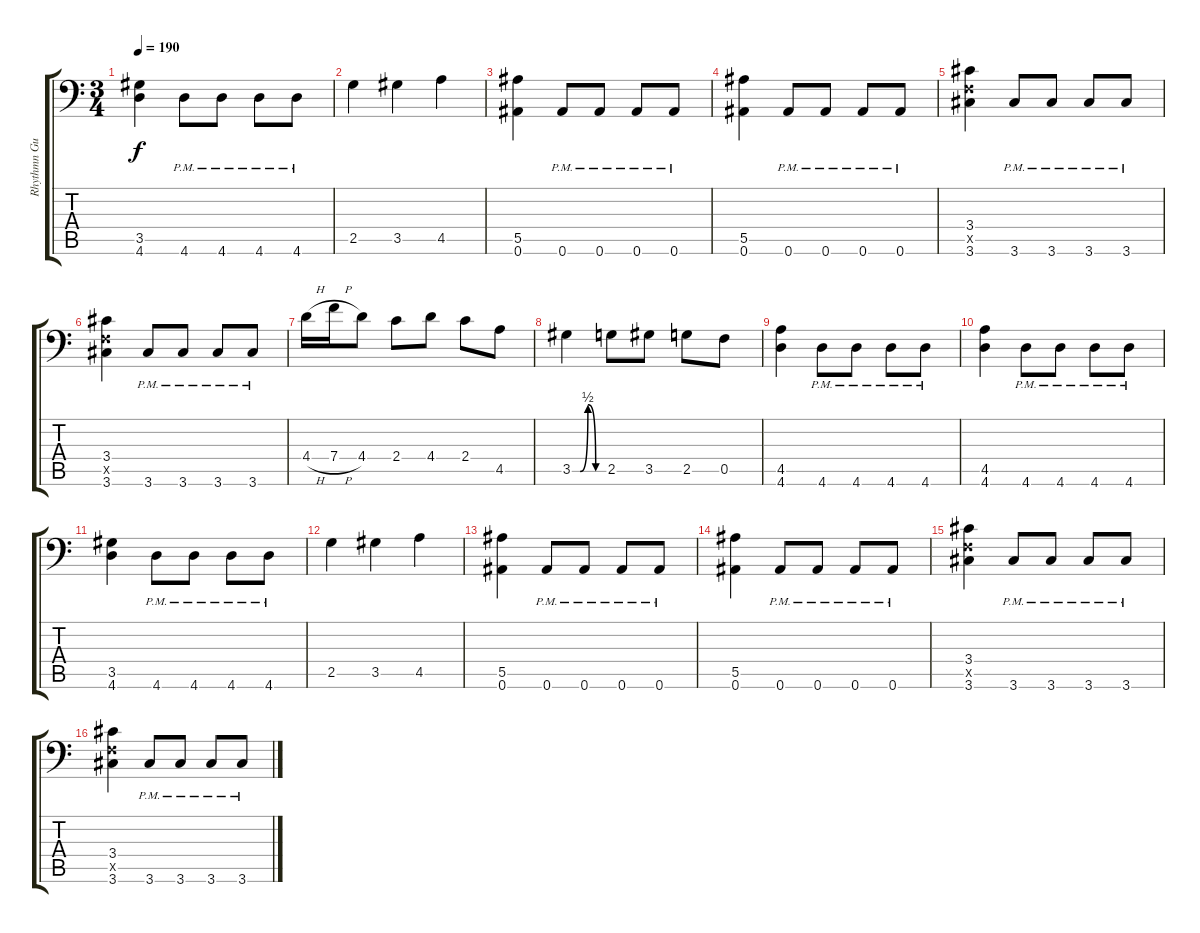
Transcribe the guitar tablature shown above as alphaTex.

\track ("Rhythmn Guitar #2" "Rhythmn Gu") {instrument distortionguitar}
\staff {score tabs}
\tuning (C4 G3 Eb3 Bb2 F2 Bb1) {hide}
\ts (3 4)
\tempo 190
\clef f4
\ks c
(3.5 4.6).4{dy f} 4.6{pm}.8 4.6{pm}.8 4.6{pm}.8 4.6{pm}.8 |
2.5.4 3.5.4 4.5.4 |
(5.5 0.6).4 0.6{pm}.8 0.6{pm}.8 0.6{pm}.8 0.6{pm}.8 |
(5.5 0.6).4 0.6{pm}.8 0.6{pm}.8 0.6{pm}.8 0.6{pm}.8 |
(3.4 0.5{x} 3.6).4 3.6{pm}.8 3.6{pm}.8 3.6{pm}.8 3.6{pm}.8 |
(3.4 0.5{x} 3.6).4 3.6{pm}.8 3.6{pm}.8 3.6{pm}.8 3.6{pm}.8 |
4.4{h}.16 7.4{h}.16 4.4.8 2.4.8 4.4.8 2.4.8 4.5.8 |
3.5{be (custom 0 0 15 0 30 2 45 0 60 0)}.4 2.5.8 3.5.8 2.5.8 0.5.8 |
(4.5 4.6).4 4.6{pm}.8 4.6{pm}.8 4.6{pm}.8 4.6{pm}.8 |
(4.5 4.6).4 4.6{pm}.8 4.6{pm}.8 4.6{pm}.8 4.6{pm}.8 |
(3.5 4.6).4 4.6{pm}.8 4.6{pm}.8 4.6{pm}.8 4.6{pm}.8 |
2.5.4 3.5.4 4.5.4 |
(5.5 0.6).4 0.6{pm}.8 0.6{pm}.8 0.6{pm}.8 0.6{pm}.8 |
(5.5 0.6).4 0.6{pm}.8 0.6{pm}.8 0.6{pm}.8 0.6{pm}.8 |
(3.4 0.5{x} 3.6).4 3.6{pm}.8 3.6{pm}.8 3.6{pm}.8 3.6{pm}.8 |
(3.4 0.5{x} 3.6).4 3.6{pm}.8 3.6{pm}.8 3.6{pm}.8 3.6{pm}.8
